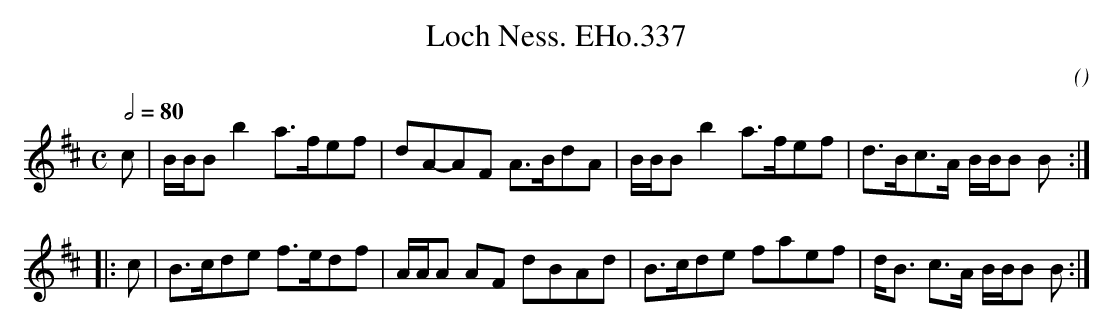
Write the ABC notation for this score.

X:1
T:Loch Ness. EHo.337
M:C
L:1/8
Q:1/2=80
C:
O:
K:D
c | B/B/B b2a>fef | dA-AF A>BdA | B/B/B b2 a>fef | d>Bc>A B/B/B B :|
|:c | B>cde f>edf | A/A/A AF dBAd | B>cde faef | d<B c>A B/B/B B :|
